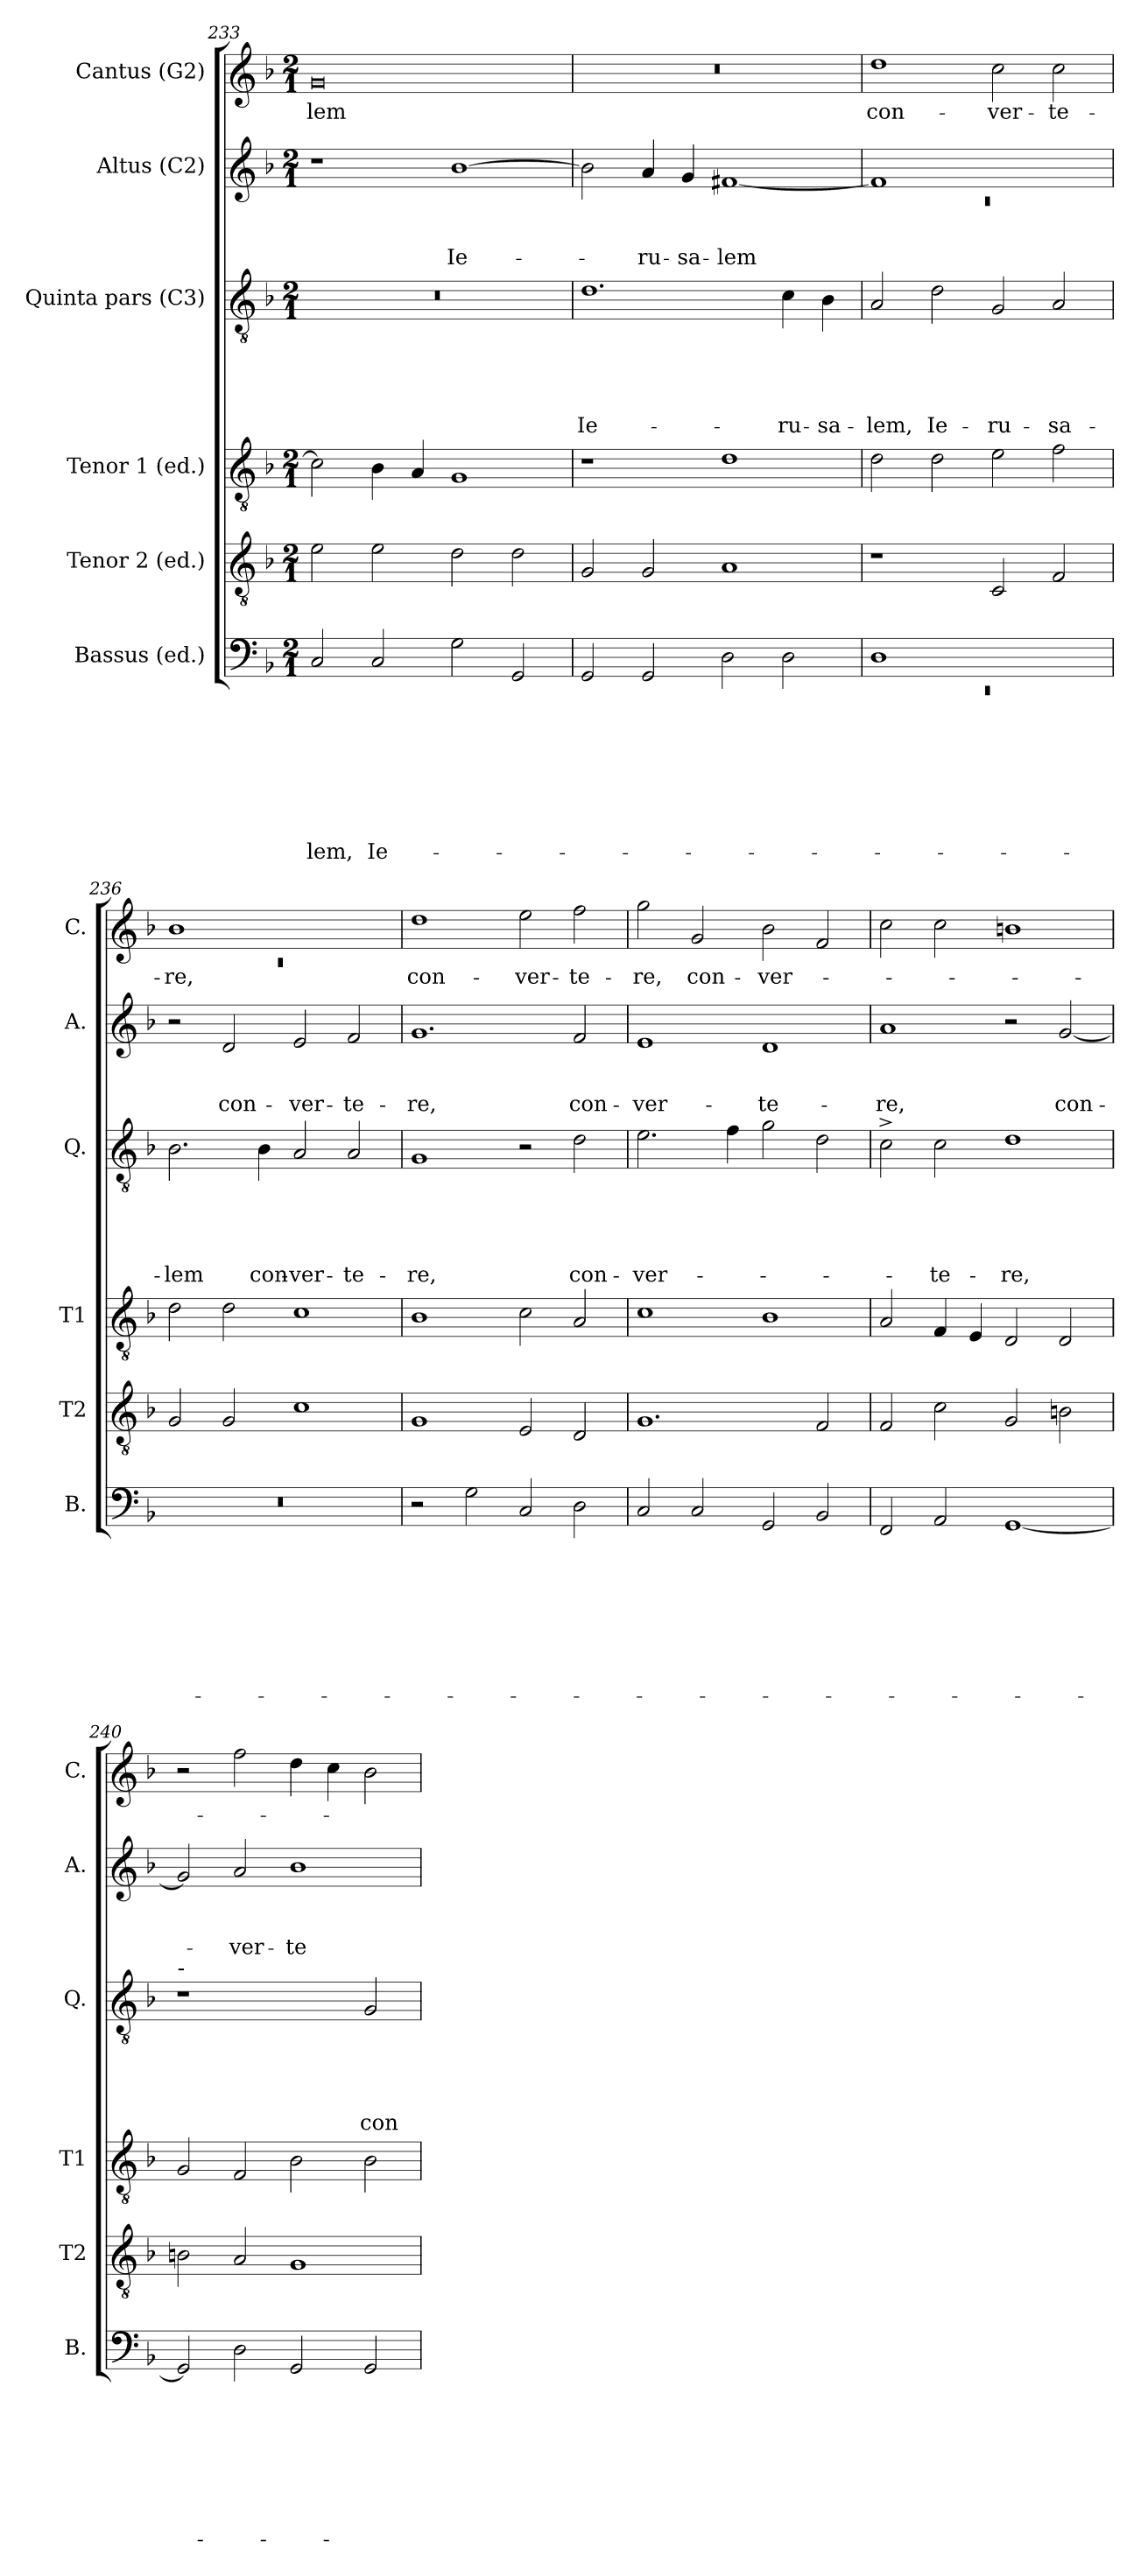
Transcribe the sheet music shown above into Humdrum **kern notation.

**kern	**text	**text	**text	**text	**text	**text	**text	**text	**kern	**kern	**kern	**text	**text	**text	**text	**text	**kern	**text	**text	**text	**kern	**text
*part6	*part6	*part6	*part6	*part6	*part6	*part6	*part6	*part6	*part5	*part4	*part3	*part3	*part3	*part3	*part3	*part3	*part2	*part2	*part2	*part2	*part1	*part1
*staff6	*staff6	*staff6	*staff6	*staff6	*staff6	*staff6	*staff6	*staff6	*staff5	*staff4	*staff3	*staff3	*staff3	*staff3	*staff3	*staff3	*staff2	*staff2	*staff2	*staff2	*staff1	*staff1
*I"Bassus (ed.)	*	*	*	*	*	*	*	*	*I"Tenor 2 (ed.)	*I"Tenor 1 (ed.)	*I"Quinta pars (C3)	*	*	*	*	*	*I"Altus (C2)	*	*	*	*I"Cantus (G2)	*
*I'B.	*	*	*	*	*	*	*	*	*I'T2	*I'T1	*I'Q.	*	*	*	*	*	*I'A.	*	*	*	*I'C.	*
*clefF4	*	*	*	*	*	*	*	*	*clefGv2	*clefGv2	*clefGv2	*	*	*	*	*	*clefG2	*	*	*	*clefG2	*
*k[b-]	*	*	*	*	*	*	*	*	*k[b-]	*k[b-]	*k[b-]	*	*	*	*	*	*k[b-]	*	*	*	*k[b-]	*
*F:	*	*	*	*	*	*	*	*	*F:	*F:	*F:	*	*	*	*	*	*F:	*	*	*	*F:	*
*M2/1	*	*	*	*	*	*	*	*	*M2/1	*M2/1	*M2/1	*	*	*	*	*	*M2/1	*	*	*	*M2/1	*
=233	=233	=233	=233	=233	=233	=233	=233	=233	=233	=233	=233	=233	=233	=233	=233	=233	=233	=233	=233	=233	=233	=233
!	!	!	!	!	!	!	!	!LO:LY:b	!	!	!	!	!	!	!	!	!	!	!	!	!	!LO:LY:b
2C/	.	.	.	.	.	.	.	-lem,	2e\	2c\]	0r	.	.	.	.	.	1r	.	.	.	0g	-lem
!	!	!	!	!	!	!	!	!LO:LY:b	!	!	!	!	!	!	!	!	!	!	!	!	!	!
2C/	.	.	.	.	.	.	.	Ie-	2e\	4B-\	.	.	.	.	.	.	.	.	.	.	.	.
.	.	.	.	.	.	.	.	.	.	4A/	.	.	.	.	.	.	.	.	.	.	.	.
!	!	!	!	!	!	!	!	!	!	!	!	!	!	!	!	!	!	!	!	!LO:LY:b	!	!
2G\	.	.	.	.	.	.	.	.	2d\	1G	.	.	.	.	.	.	[>1b-	.	.	Ie-	.	.
2GG/	.	.	.	.	.	.	.	.	2d\	.	.	.	.	.	.	.	.	.	.	.	.	.
=234	=234	=234	=234	=234	=234	=234	=234	=234	=234	=234	=234	=234	=234	=234	=234	=234	=234	=234	=234	=234	=234	=234
!	!	!	!	!	!	!	!	!	!	!	!	!	!	!	!	!LO:LY:b	!	!	!	!	!	!
2GG/	.	.	.	.	.	.	.	.	2G/	1r	1.d	.	.	.	.	Ie-	2b-\]	.	.	.	0r	.
!	!	!	!	!	!	!	!	!	!	!	!	!	!	!	!	!	!	!	!	!LO:LY:b	!	!
2GG/	.	.	.	.	.	.	.	.	2G/	.	.	.	.	.	.	.	4a/	.	.	-ru-	.	.
!	!	!	!	!	!	!	!	!	!	!	!	!	!	!	!	!	!	!	!	!LO:LY:b	!	!
.	.	.	.	.	.	.	.	.	.	.	.	.	.	.	.	.	4g/	.	.	-sa-	.	.
!	!	!	!	!	!	!	!	!	!	!	!	!	!	!	!	!	!	!	!	!LO:LY:b	!	!
2D\	.	.	.	.	.	.	.	.	1A	1d	.	.	.	.	.	.	[>1f#X	.	.	-lem	.	.
!	!	!	!	!	!	!	!	!	!	!	!	!	!	!	!	!LO:LY:b	!	!	!	!	!	!
2D\	.	.	.	.	.	.	.	.	.	.	4c\	.	.	.	.	-ru-	.	.	.	.	.	.
!	!	!	!	!	!	!	!	!	!	!	!	!	!	!	!	!LO:LY:b	!	!	!	!	!	!
.	.	.	.	.	.	.	.	.	.	.	4B-\	.	.	.	.	-sa-	.	.	.	.	.	.
!!LO:PB:g=z
=235	=235	=235	=235	=235	=235	=235	=235	=235	=235	=235	=235	=235	=235	=235	=235	=235	=235	=235	=235	=235	=235	=235
*^	*	*	*	*	*	*	*	*	*	*	*	*	*	*	*	*	*^	*	*	*	*	*
!	!LO:N:vis=1	!	!	!	!	!	!	!	!	!	!	!	!	!	!	!	!LO:LY:b	!	!LO:N:vis=1	!	!	!	!	!LO:LY:b
1D	0rEE	.	.	.	.	.	.	.	.	1r	2d\	2A/	.	.	.	.	-lem,	1f#]	0rc	.	.	.	1dd	con-
!	!	!	!	!	!	!	!	!	!	!	!	!	!	!	!	!	!LO:LY:b	!	!	!	!	!	!	!
.	.	.	.	.	.	.	.	.	.	.	2d\	2d\	.	.	.	.	Ie-	.	.	.	.	.	.	.
!	!	!	!	!	!	!	!	!	!	!	!	!	!	!	!	!	!LO:LY:b	!	!	!	!	!	!	!LO:LY:b
1ryy	.	.	.	.	.	.	.	.	.	2C/	2e\	2G/	.	.	.	.	-ru-	1ryy	.	.	.	.	2cc\	-ver-
!	!	!	!	!	!	!	!	!	!	!	!	!	!	!	!	!	!LO:LY:b	!	!	!	!	!	!	!LO:LY:b
.	.	.	.	.	.	.	.	.	.	2F/	2f\	2A/	.	.	.	.	-sa-	.	.	.	.	.	2cc\	-te-
*v	*v	*	*	*	*	*	*	*	*	*	*	*	*	*	*	*	*	*v	*v	*	*	*	*	*
=236	=236	=236	=236	=236	=236	=236	=236	=236	=236	=236	=236	=236	=236	=236	=236	=236	=236	=236	=236	=236	=236	=236
*	*	*	*	*	*	*	*	*	*	*	*	*	*	*	*	*	*	*	*	*	*^	*
!	!	!	!	!	!	!	!	!	!	!	!	!	!	!	!	!LO:LY:b	!	!	!	!	!	!LO:N:vis=1	!LO:LY:b
0r	.	.	.	.	.	.	.	.	2G/	2d\	2.B-\	.	.	.	.	-lem	2r	.	.	.	1b-	0rc	-re,
!	!	!	!	!	!	!	!	!	!	!	!	!	!	!	!	!	!	!	!	!LO:LY:b	!	!	!
.	.	.	.	.	.	.	.	.	2G/	2d\	.	.	.	.	.	.	2d/	.	.	con-	.	.	.
!	!	!	!	!	!	!	!	!	!	!	!	!	!	!	!	!LO:LY:b	!	!	!	!	!	!	!
.	.	.	.	.	.	.	.	.	.	.	4B-\	.	.	.	.	con-	.	.	.	.	.	.	.
!	!	!	!	!	!	!	!	!	!	!	!	!	!	!	!	!LO:LY:b:rj	!	!	!	!LO:LY:b	!	!	!
.	.	.	.	.	.	.	.	.	1c	1c	2A/	.	.	.	.	-ver-	2e/	.	.	-ver-	1ryy	.	.
!	!	!	!	!	!	!	!	!	!	!	!	!	!	!	!	!LO:LY:b	!	!	!	!LO:LY:b	!	!	!
.	.	.	.	.	.	.	.	.	.	.	2A/	.	.	.	.	-te-	2f/	.	.	-te-	.	.	.
*	*	*	*	*	*	*	*	*	*	*	*	*	*	*	*	*	*	*	*	*	*v	*v	*
=237	=237	=237	=237	=237	=237	=237	=237	=237	=237	=237	=237	=237	=237	=237	=237	=237	=237	=237	=237	=237	=237	=237
!	!	!	!	!	!	!	!	!	!	!	!	!	!	!	!	!LO:LY:b	!	!	!	!LO:LY:b	!	!LO:LY:b
2r	.	.	.	.	.	.	.	.	1G	1B-	1G	.	.	.	.	-re,	1.g	.	.	-re,	1dd	con-
2G\	.	.	.	.	.	.	.	.	.	.	.	.	.	.	.	.	.	.	.	.	.	.
!	!	!	!	!	!	!	!	!	!	!	!	!	!	!	!	!	!	!	!	!	!	!LO:LY:b
2C/	.	.	.	.	.	.	.	.	2E/	2c\	2r	.	.	.	.	.	.	.	.	.	2ee\	-ver-
!	!	!	!	!	!	!	!	!	!	!	!	!	!	!	!	!LO:LY:b	!	!	!	!LO:LY:b	!	!LO:LY:b
2D\	.	.	.	.	.	.	.	.	2D/	2A/	2d\	.	.	.	.	con-	2f/	.	.	con-	2ff\	-te-
=238	=238	=238	=238	=238	=238	=238	=238	=238	=238	=238	=238	=238	=238	=238	=238	=238	=238	=238	=238	=238	=238	=238
!	!	!	!	!	!	!	!	!	!	!	!	!	!	!	!	!LO:LY:b	!	!	!	!LO:LY:b	!	!LO:LY:b
2C/	.	.	.	.	.	.	.	.	1.G	1c	2.e\	.	.	.	.	-ver-	1e	.	.	-ver-	2gg\	-re,
!	!	!	!	!	!	!	!	!	!	!	!	!	!	!	!	!	!	!	!	!	!	!LO:LY:b
2C/	.	.	.	.	.	.	.	.	.	.	.	.	.	.	.	.	.	.	.	.	2g/	con-
.	.	.	.	.	.	.	.	.	.	.	4f\	.	.	.	.	.	.	.	.	.	.	.
!	!	!	!	!	!	!	!	!	!	!	!	!	!	!	!	!	!	!	!	!LO:LY:b	!	!LO:LY:b
2GG/	.	.	.	.	.	.	.	.	.	1B-	2g\	.	.	.	.	.	1d	.	.	-te-	2b-\	-ver-
2BB-/	.	.	.	.	.	.	.	.	2F/	.	2d\	.	.	.	.	.	.	.	.	.	2f/	.
=239	=239	=239	=239	=239	=239	=239	=239	=239	=239	=239	=239	=239	=239	=239	=239	=239	=239	=239	=239	=239	=239	=239
!	!	!	!	!	!	!	!	!	!	!	!	!	!	!	!	!	!	!	!	!LO:LY:b	!	!
2FF/	.	.	.	.	.	.	.	.	2F/	2A/	2c^>\	.	.	.	.	.	1a	.	.	-re,	2cc\	.
!	!	!	!	!	!	!	!	!	!	!	!	!	!	!	!	!LO:LY:b	!	!	!	!	!	!
2AA/	.	.	.	.	.	.	.	.	2c\	4F/	2c\	.	.	.	.	-te-	.	.	.	.	2cc\	.
.	.	.	.	.	.	.	.	.	.	4E/	.	.	.	.	.	.	.	.	.	.	.	.
!	!	!	!	!	!	!	!	!	!	!	!	!	!	!	!	!LO:LY:b	!	!	!	!	!	!
[<1GG	.	.	.	.	.	.	.	.	2G/	2D/	1d	.	.	.	.	-re,	2r	.	.	.	1bn	.
!	!	!	!	!	!	!	!	!	!	!	!	!	!	!	!	!	!	!	!	!LO:LY:b	!	!
.	.	.	.	.	.	.	.	.	2Bn\	2D/	.	.	.	.	.	.	[<2g/	.	.	con-	.	.
!!LO:LB:g=z
=240	=240	=240	=240	=240	=240	=240	=240	=240	=240	=240	=240	=240	=240	=240	=240	=240	=240	=240	=240	=240	=240	=240
!	!	!	!	!	!	!	!	!	!	!	!LO:TX:a:t=-	!	!	!	!	!	!	!	!	!	!	!
2GG/]	.	.	.	.	.	.	.	.	2Bn\	2G/	1r	.	.	.	.	.	2g/]	.	.	.	2r	.
!	!	!	!	!	!	!	!	!	!	!	!	!	!	!	!	!	!	!	!	!LO:LY:b	!	!
2D\	.	.	.	.	.	.	.	.	2A/	2F/	.	.	.	.	.	.	2a/	.	.	-ver-	2ff\	.
!	!	!	!	!	!	!	!	!	!	!	!	!	!	!	!	!	!	!	!	!LO:LY:b	!	!
2GG/	.	.	.	.	.	.	.	.	1G	2B-\	2ryy	.	.	.	.	.	1b-	.	.	-te-	4dd\	.
.	.	.	.	.	.	.	.	.	.	.	.	.	.	.	.	.	.	.	.	.	4cc\	.
!	!	!	!	!	!	!	!	!	!	!	!	!	!	!	!	!LO:LY:b	!	!	!	!	!	!
2GG/	.	.	.	.	.	.	.	.	.	2B-\	2G/	.	.	.	.	con-	.	.	.	.	2b-\	.
=	=	=	=	=	=	=	=	=	=	=	=	=	=	=	=	=	=	=	=	=	=	=
*-	*-	*-	*-	*-	*-	*-	*-	*-	*-	*-	*-	*-	*-	*-	*-	*-	*-	*-	*-	*-	*-	*-
